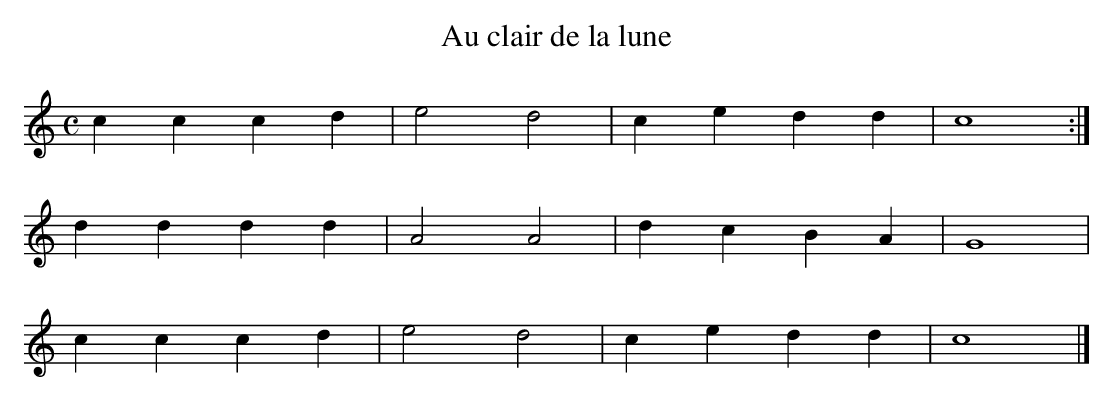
X:1
T:Au clair de la lune
M:C
L:1/4
K:C
cccd|e2d2|cedd|c4:|
dddd|A2A2|dcBA|G4|
cccd|e2d2|cedd|c4|]
